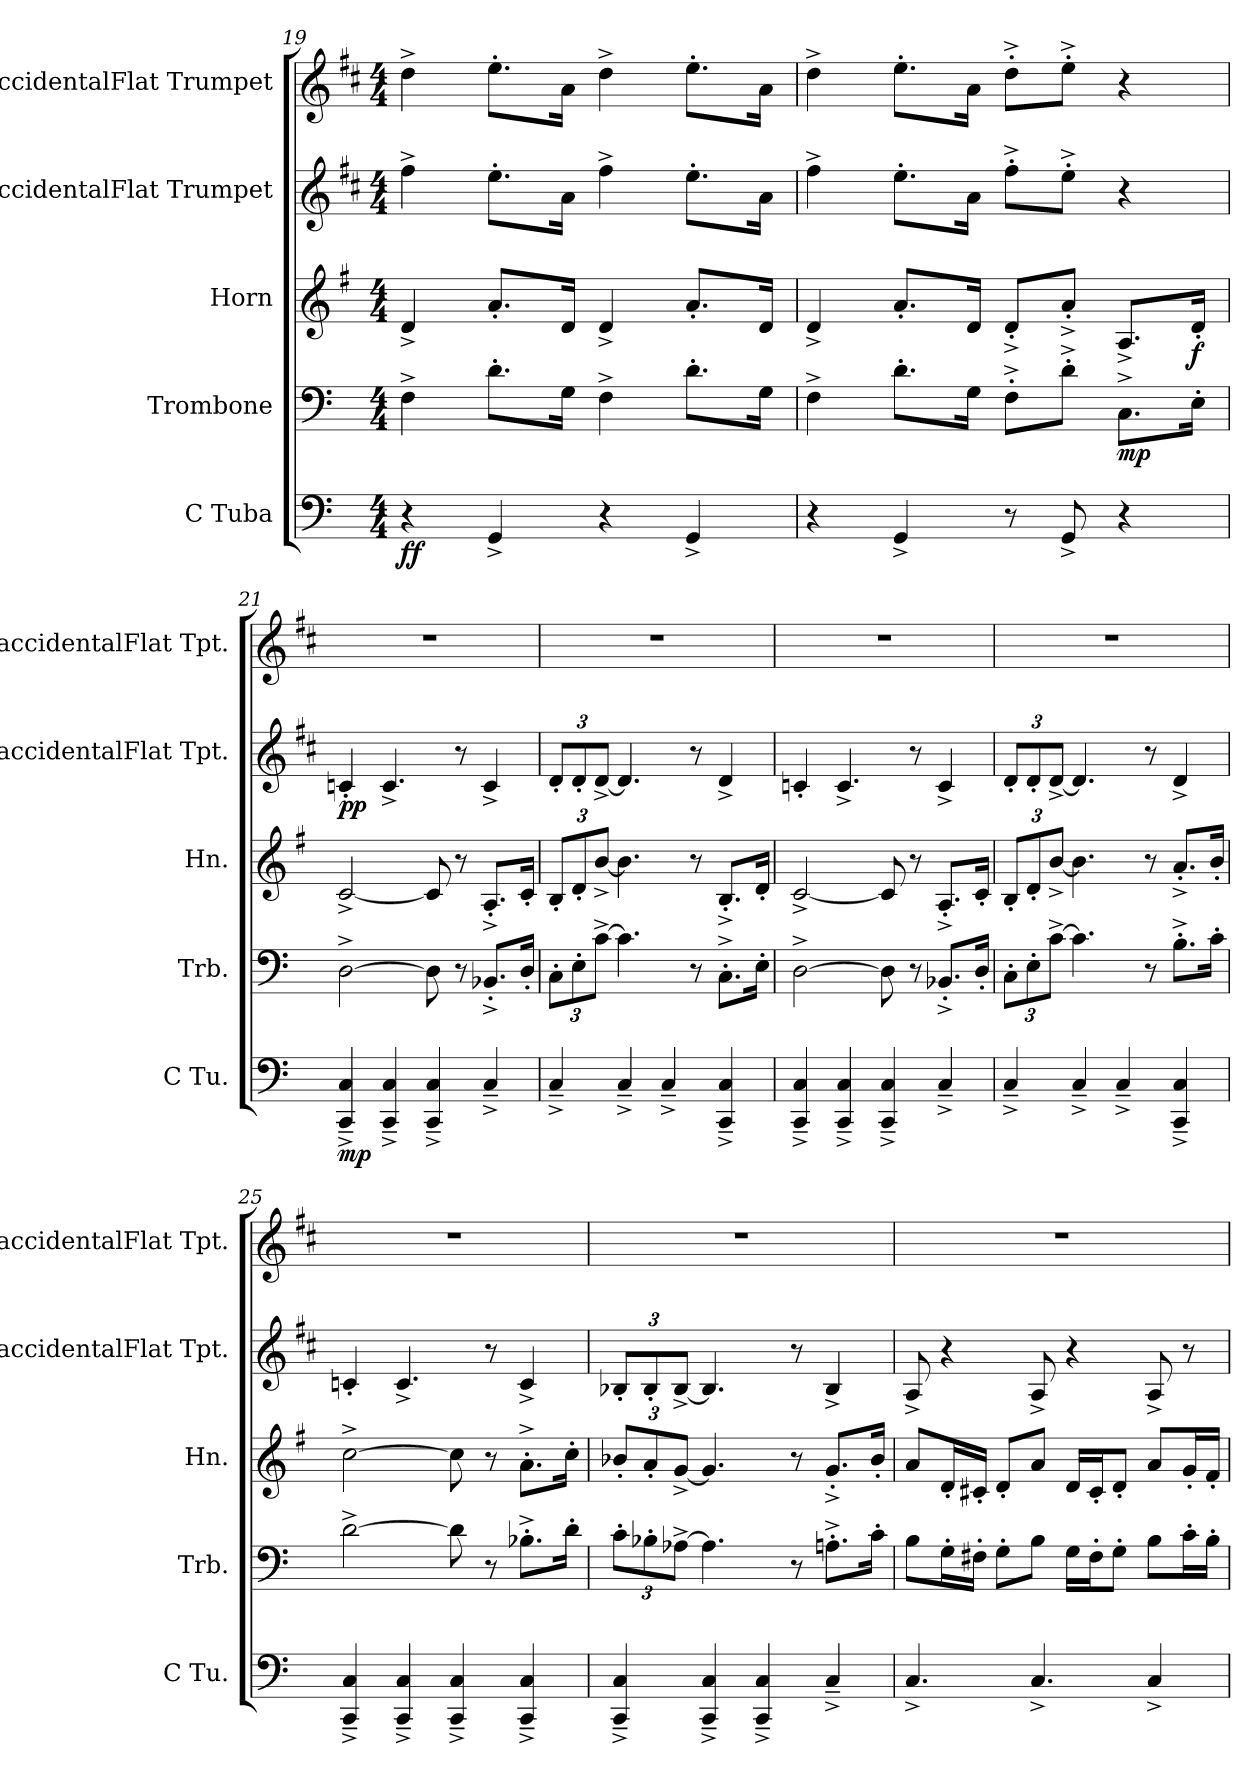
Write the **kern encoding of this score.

**kern	**dynam	**kern	**dynam	**kern	**dynam	**kern	**dynam	**kern
*part5	*part5	*part4	*part4	*part3	*part3	*part2	*part2	*part1
*staff5	*staff5	*staff4	*staff4	*staff3	*staff3	*staff2	*staff2	*staff1
*I"C Tuba	*	*I"Trombone	*	*I"Horn	*	*I"BaccidentalFlat Trumpet	*	*I"BaccidentalFlat Trumpet
*I'C Tu.	*	*I'Trb.	*	*I'Hn.	*	*I'BaccidentalFlat Tpt.	*	*I'BaccidentalFlat Tpt.
*clefF4	*	*clefF4	*	*clefG2	*	*clefG2	*	*clefG2
*	*	*	*	*ITrd4c7	*	*ITrd1c2	*	*ITrd1c2
*k[]	*	*k[]	*	*k[]	*	*k[]	*	*k[]
*M4/4	*	*M4/4	*	*M4/4	*	*M4/4	*	*M4/4
=19	=19	=19	=19	=19	=19	=19	=19	=19
!	!LO:DY:b	!	!	!	!	!	!	!
4r	ff	4F^\	.	4G^/	.	4ee^\	.	4cc^\
4GG^/	.	8.d'\L	.	8.d'/L	.	8.dd'\L	.	8.dd'\L
.	.	16G\Jk	.	16G/Jk	.	16g\Jk	.	16g\Jk
4r	.	4F^\	.	4G^/	.	4ee^\	.	4cc^\
4GG^/	.	8.d'\L	.	8.d'/L	.	8.dd'\L	.	8.dd'\L
.	.	16G\Jk	.	16G/Jk	.	16g\Jk	.	16g\Jk
!!LO:LB:g=z
=20	=20	=20	=20	=20	=20	=20	=20	=20
4r	.	4F^\	.	4G^/	.	4ee^\	.	4cc^\
4GG^/	.	8.d'\L	.	8.d'/L	.	8.dd'\L	.	8.dd'\L
.	.	16G\Jk	.	16G/Jk	.	16g\Jk	.	16g\Jk
8r	.	8F'^\L	.	8G'^/L	.	8ee'^\L	.	8cc'^\L
8GG^/	.	8d'^\J	.	8d'^/J	.	8dd'^\J	.	8dd'^\J
!	!	!	!LO:DY:b	!	!	!	!	!
4r	.	8.C^\L	mp	8.D^/L	.	4r	.	4r
!	!	!	!	!	!LO:DY:b	!	!	!
.	.	16E'\Jk	.	16G'/Jk	f	.	.	.
=21	=21	=21	=21	=21	=21	=21	=21	=21
!	!LO:DY:b	!	!	!	!	!	!LO:DY:b	!
4CC/~^ 4C/~^	mp	[2D^\	.	[2F^/	.	4B-X'/	pp	1r
4CC/~^ 4C/~^	.	.	.	.	.	4.B-^/	.	.
4CC/~^ 4C/~^	.	8D\]	.	8F/]	.	.	.	.
.	.	8r	.	8r	.	8r	.	.
4C~^/	.	8.BB-X^'/L	.	8.D^'/L	.	4B-^/	.	.
.	.	16D'/Jk	.	16F'/Jk	.	.	.	.
=22	=22	=22	=22	=22	=22	=22	=22	=22
*	*	*Xbrackettup	*	*Xbrackettup	*	*Xbrackettup	*	*
4C~^/	.	12C'\L	.	12E'/L	.	12c'/L	.	1r
.	.	12E'\	.	12G'/	.	12c'/	.	.
.	.	[12c^\J	.	[12e^/J	.	[12c^/J	.	.
4C~^/	.	4.c\]	.	4.e\]	.	4.c/]	.	.
4C~^/	.	.	.	.	.	.	.	.
.	.	8r	.	8r	.	8r	.	.
4CC/~^ 4C/~^	.	8.C^'\L	.	8.E^'/L	.	4c^/	.	.
.	.	16E'\Jk	.	16G'/Jk	.	.	.	.
=23	=23	=23	=23	=23	=23	=23	=23	=23
4CC/~^ 4C/~^	.	[2D^\	.	[2F^/	.	4B-X'/	.	1r
4CC/~^ 4C/~^	.	.	.	.	.	4.B-^/	.	.
4CC/~^ 4C/~^	.	8D\]	.	8F/]	.	.	.	.
.	.	8r	.	8r	.	8r	.	.
4C~^/	.	8.BB-X^'/L	.	8.D^'/L	.	4B-^/	.	.
.	.	16D'/Jk	.	16F'/Jk	.	.	.	.
!!LO:PB:g=z
=24	=24	=24	=24	=24	=24	=24	=24	=24
4C~^/	.	12C'\L	.	12E'/L	.	12c'/L	.	1r
.	.	12E'\	.	12G'/	.	12c'/	.	.
.	.	[12c^\J	.	[12e^/J	.	[12c^/J	.	.
4C~^/	.	4.c\]	.	4.e\]	.	4.c/]	.	.
4C~^/	.	.	.	.	.	.	.	.
.	.	8r	.	8r	.	8r	.	.
4CC/~^ 4C/~^	.	8.B^'\L	.	8.d^'/L	.	4c^/	.	.
.	.	16c'\Jk	.	16e'/Jk	.	.	.	.
=25	=25	=25	=25	=25	=25	=25	=25	=25
4CC/~^ 4C/~^	.	[2d^\	.	[2f^\	.	4B-X'/	.	1r
4CC/~^ 4C/~^	.	.	.	.	.	4.B-^/	.	.
4CC/~^ 4C/~^	.	8d\]	.	8f\]	.	.	.	.
.	.	8r	.	8r	.	8r	.	.
4CC/~^ 4C/~^	.	8.B-X^'\L	.	8.d^'\L	.	4B-^/	.	.
.	.	16d'\Jk	.	16f'\Jk	.	.	.	.
=26	=26	=26	=26	=26	=26	=26	=26	=26
4CC/~^ 4C/~^	.	12c'\L	.	12e-X'/L	.	12A-X'/L	.	1r
.	.	12B-X'\	.	12d'/	.	12A-'/	.	.
.	.	[12A-X^\J	.	[12c^/J	.	[12A-^/J	.	.
4CC/~^ 4C/~^	.	4.A-\]	.	4.c/]	.	4.A-/]	.	.
4CC/~^ 4C/~^	.	.	.	.	.	.	.	.
.	.	8r	.	8r	.	8r	.	.
4C~^/	.	8.An^'\L	.	8.c^'/L	.	4A-^/	.	.
.	.	16c'\Jk	.	16e-'/Jk	.	.	.	.
=27	=27	=27	=27	=27	=27	=27	=27	=27
4.C^/	.	8B\L	.	8d/L	.	8G^/	.	1r
.	.	16G'\L	.	16G'/L	.	4r	.	.
.	.	16F#X'\JJ	.	16F#X'/JJ	.	.	.	.
.	.	8G'\L	.	8G'/L	.	.	.	.
4.C^/	.	8B\J	.	8d/J	.	8G^/	.	.
.	.	16G\LL	.	16G/LL	.	4r	.	.
.	.	16F#'\J	.	16F#'/J	.	.	.	.
.	.	8G'\J	.	8G'/J	.	.	.	.
4C^/	.	8B\L	.	8d/L	.	8G^/	.	.
.	.	16c'\L	.	16c'/L	.	8r	.	.
.	.	16B'\JJ	.	16B'/JJ	.	.	.	.
=	=	=	=	=	=	=	=	=
*-	*-	*-	*-	*-	*-	*-	*-	*-
